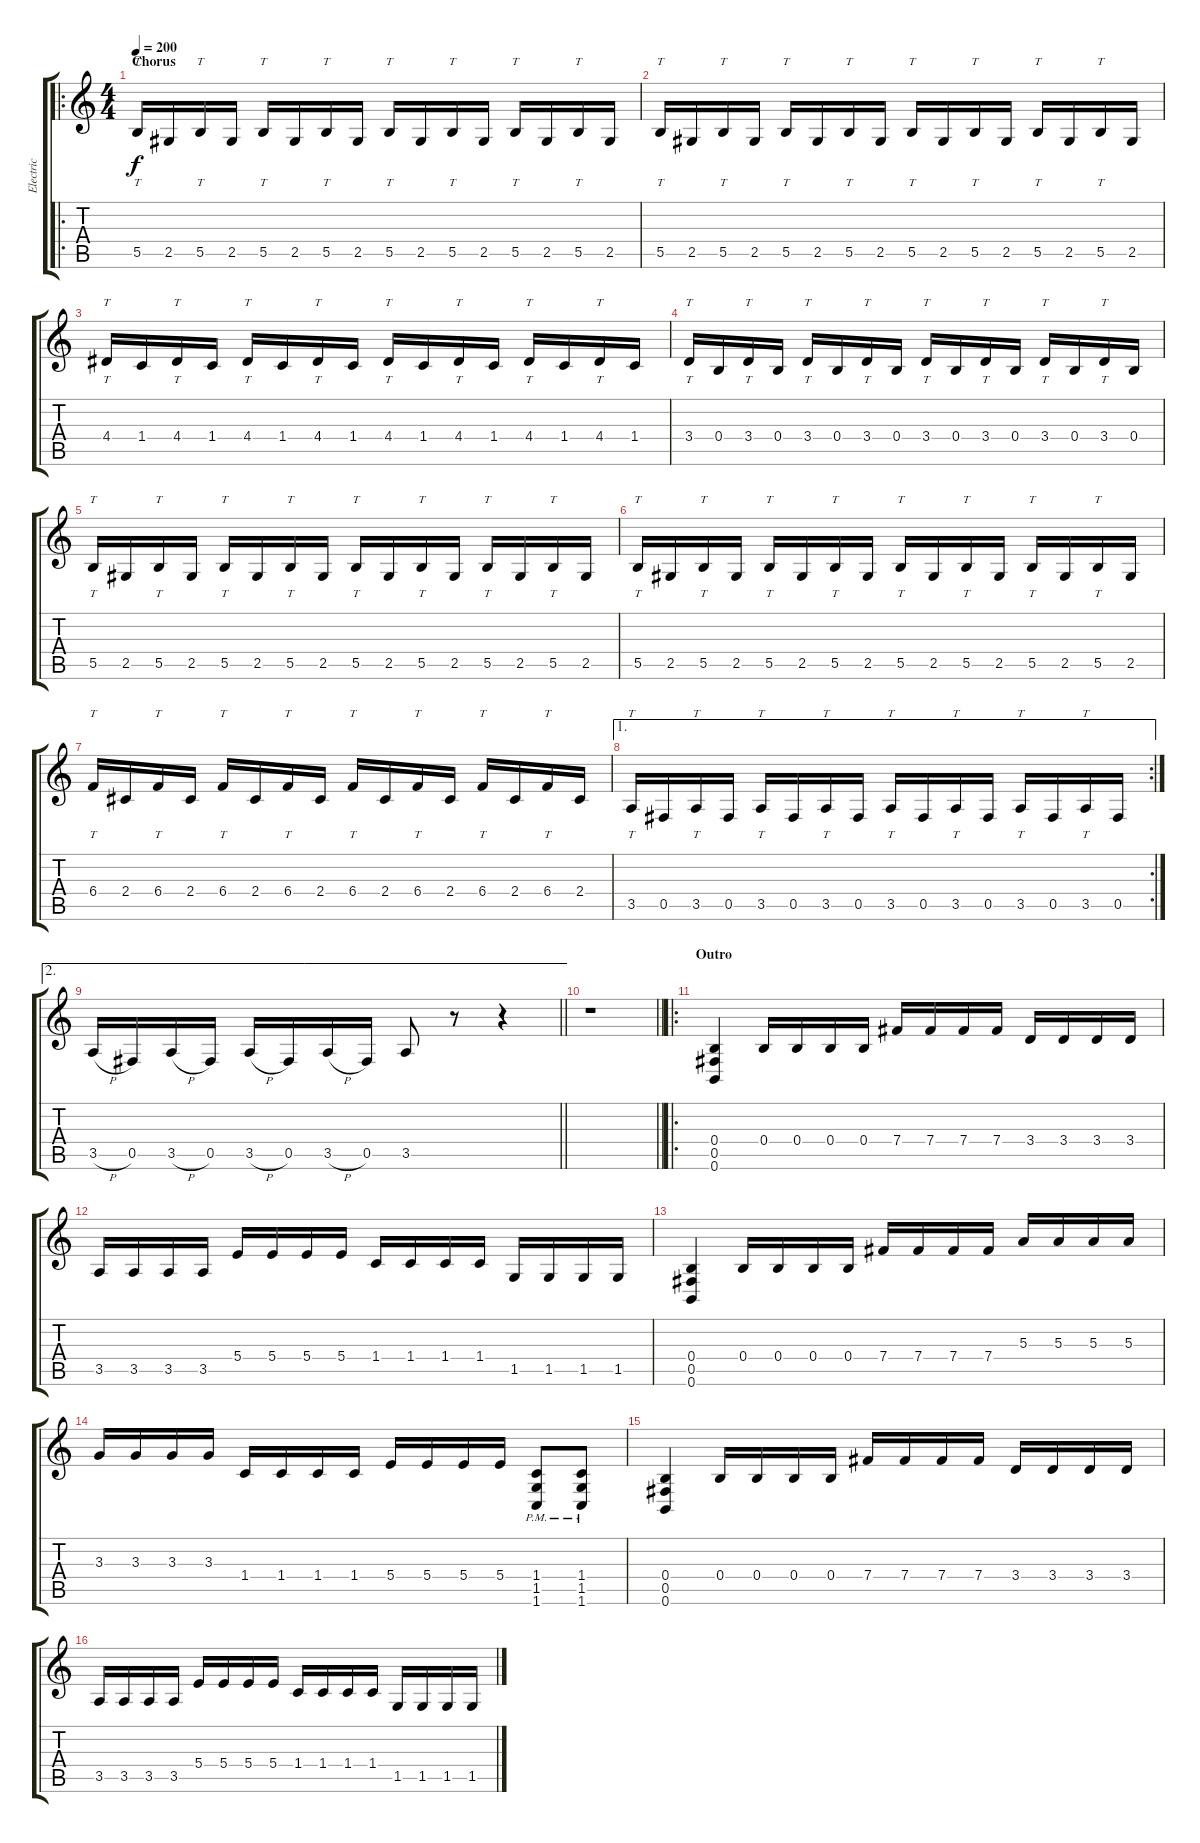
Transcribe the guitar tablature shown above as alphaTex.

\track ("Electric" "Electric") {instrument distortionguitar}
\staff {score tabs}
\tuning (Db4 Ab3 E3 B2 Gb2 B1) {hide}
\ro
\ts (4 4)
\section ("" "Chorus")
\tempo 200
\clef g2
\ks c
5.5.16{tt dy f} 2.5.16 5.5.16{tt} 2.5.16 5.5.16{tt} 2.5.16 5.5.16{tt} 2.5.16 5.5.16{tt} 2.5.16 5.5.16{tt} 2.5.16 5.5.16{tt} 2.5.16 5.5.16{tt} 2.5.16 |
5.5.16{tt} 2.5.16 5.5.16{tt} 2.5.16 5.5.16{tt} 2.5.16 5.5.16{tt} 2.5.16 5.5.16{tt} 2.5.16 5.5.16{tt} 2.5.16 5.5.16{tt} 2.5.16 5.5.16{tt} 2.5.16 |
4.4.16{tt} 1.4.16 4.4.16{tt} 1.4.16 4.4.16{tt} 1.4.16 4.4.16{tt} 1.4.16 4.4.16{tt} 1.4.16 4.4.16{tt} 1.4.16 4.4.16{tt} 1.4.16 4.4.16{tt} 1.4.16 |
3.4.16{tt} 0.4.16 3.4.16{tt} 0.4.16 3.4.16{tt} 0.4.16 3.4.16{tt} 0.4.16 3.4.16{tt} 0.4.16 3.4.16{tt} 0.4.16 3.4.16{tt} 0.4.16 3.4.16{tt} 0.4.16 |
5.5.16{tt} 2.5.16 5.5.16{tt} 2.5.16 5.5.16{tt} 2.5.16 5.5.16{tt} 2.5.16 5.5.16{tt} 2.5.16 5.5.16{tt} 2.5.16 5.5.16{tt} 2.5.16 5.5.16{tt} 2.5.16 |
5.5.16{tt} 2.5.16 5.5.16{tt} 2.5.16 5.5.16{tt} 2.5.16 5.5.16{tt} 2.5.16 5.5.16{tt} 2.5.16 5.5.16{tt} 2.5.16 5.5.16{tt} 2.5.16 5.5.16{tt} 2.5.16 |
6.4.16{tt} 2.4.16 6.4.16{tt} 2.4.16 6.4.16{tt} 2.4.16 6.4.16{tt} 2.4.16 6.4.16{tt} 2.4.16 6.4.16{tt} 2.4.16 6.4.16{tt} 2.4.16 6.4.16{tt} 2.4.16 |
\ae 1
\rc 2
3.5.16{tt} 0.5.16 3.5.16{tt} 0.5.16 3.5.16{tt} 0.5.16 3.5.16{tt} 0.5.16 3.5.16{tt} 0.5.16 3.5.16{tt} 0.5.16 3.5.16{tt} 0.5.16 3.5.16{tt} 0.5.16 |
\ae 2
\barLineRight lightlight
3.5{h}.16 0.5.16 3.5{h}.16 0.5.16 3.5{h}.16 0.5.16 3.5{h}.16 0.5.16 3.5.8 r.8 r.4 |
\barLineRight lightlight
r.1 |
\ro
\section ("" "Outro")
(0.4 0.5 0.6).4 0.4.16 0.4.16 0.4.16 0.4.16 7.4.16 7.4.16 7.4.16 7.4.16 3.4.16 3.4.16 3.4.16 3.4.16 |
3.5.16 3.5.16 3.5.16 3.5.16 5.4.16 5.4.16 5.4.16 5.4.16 1.4.16 1.4.16 1.4.16 1.4.16 1.5.16 1.5.16 1.5.16 1.5.16 |
(0.4 0.5 0.6).4 0.4.16 0.4.16 0.4.16 0.4.16 7.4.16 7.4.16 7.4.16 7.4.16 5.3.16 5.3.16 5.3.16 5.3.16 |
3.3.16 3.3.16 3.3.16 3.3.16 1.4.16 1.4.16 1.4.16 1.4.16 5.4.16 5.4.16 5.4.16 5.4.16 (1.4{pm} 1.5{pm} 1.6{pm}).8 (1.4{pm} 1.5{pm} 1.6{pm}).8 |
(0.4 0.5 0.6).4 0.4.16 0.4.16 0.4.16 0.4.16 7.4.16 7.4.16 7.4.16 7.4.16 3.4.16 3.4.16 3.4.16 3.4.16 |
3.5.16 3.5.16 3.5.16 3.5.16 5.4.16 5.4.16 5.4.16 5.4.16 1.4.16 1.4.16 1.4.16 1.4.16 1.5.16 1.5.16 1.5.16 1.5.16
